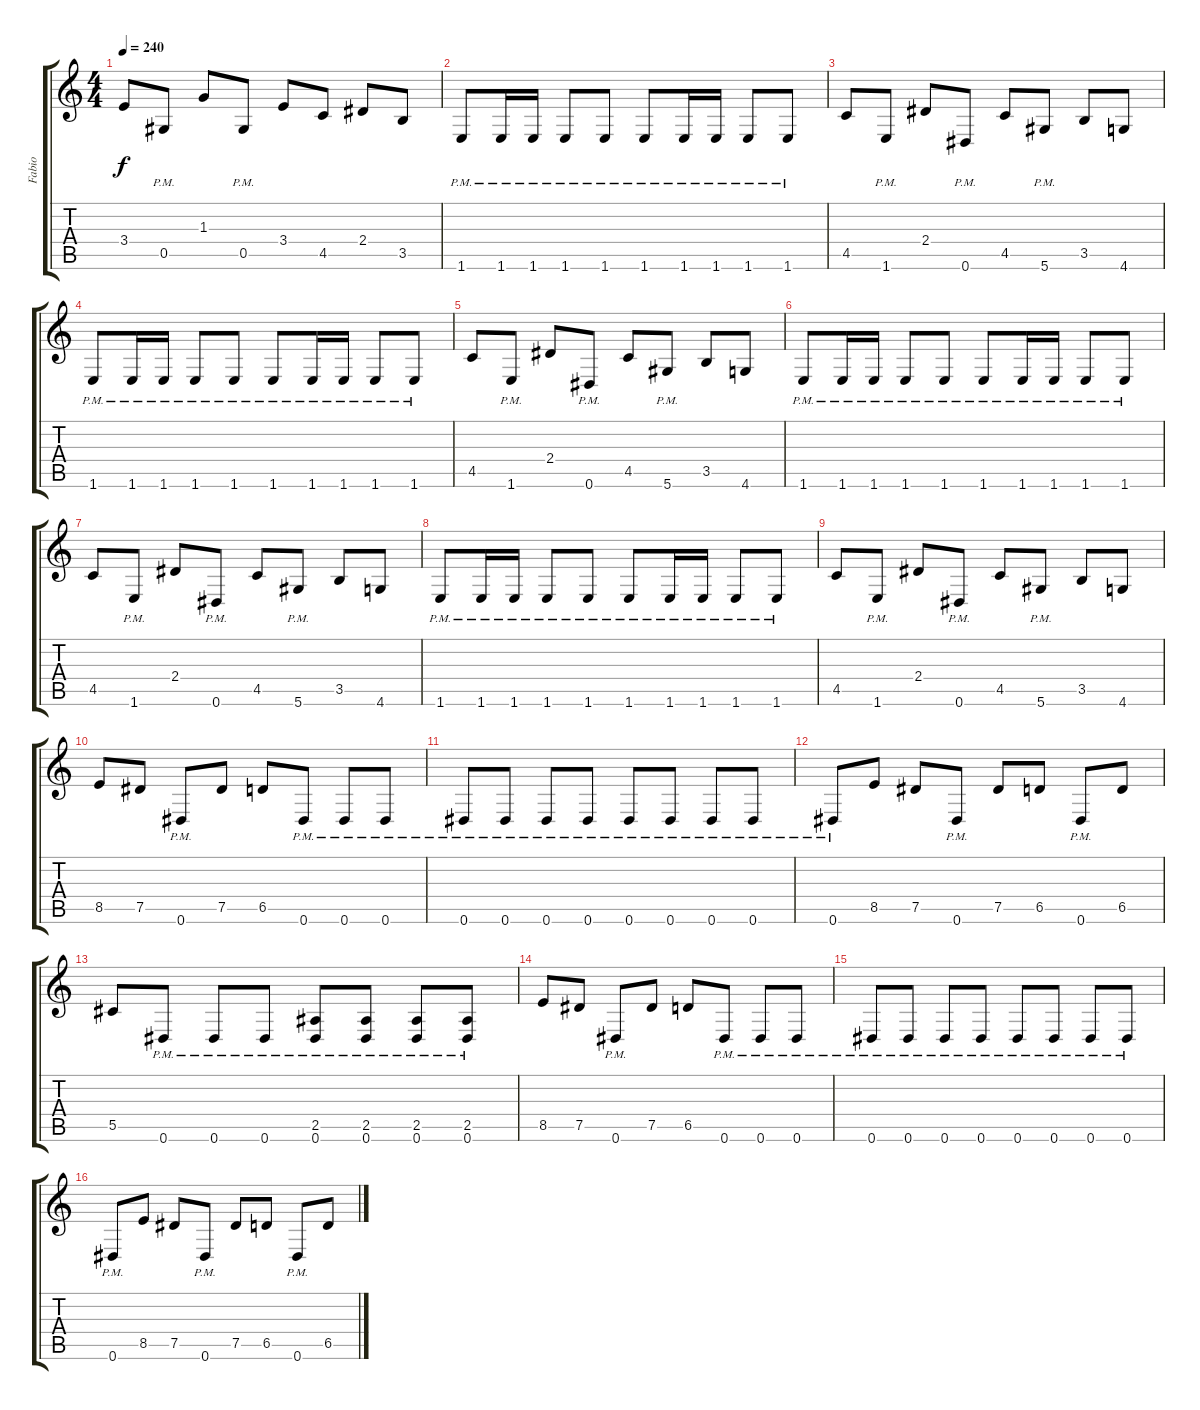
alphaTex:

\track ("Fabio" "Fabio") {instrument distortionguitar}
\staff {score tabs}
\tuning (Eb4 Bb3 Gb3 Db3 Ab2 Eb2) {hide}
\ts (4 4)
\tempo 240
\clef g2
\ks c
3.4.8{dy f} 0.5{pm}.8 1.3.8 0.5{pm}.8 3.4.8 4.5.8 2.4.8 3.5.8 |
1.6{pm}.8 1.6{pm}.16 1.6{pm}.16 1.6{pm}.8 1.6{pm}.8 1.6{pm}.8 1.6{pm}.16 1.6{pm}.16 1.6{pm}.8 1.6{pm}.8 |
4.5.8 1.6{pm}.8 2.4.8 0.6{pm}.8 4.5.8 5.6{pm}.8 3.5.8 4.6.8 |
1.6{pm}.8 1.6{pm}.16 1.6{pm}.16 1.6{pm}.8 1.6{pm}.8 1.6{pm}.8 1.6{pm}.16 1.6{pm}.16 1.6{pm}.8 1.6{pm}.8 |
4.5.8 1.6{pm}.8 2.4.8 0.6{pm}.8 4.5.8 5.6{pm}.8 3.5.8 4.6.8 |
1.6{pm}.8 1.6{pm}.16 1.6{pm}.16 1.6{pm}.8 1.6{pm}.8 1.6{pm}.8 1.6{pm}.16 1.6{pm}.16 1.6{pm}.8 1.6{pm}.8 |
4.5.8 1.6{pm}.8 2.4.8 0.6{pm}.8 4.5.8 5.6{pm}.8 3.5.8 4.6.8 |
1.6{pm}.8 1.6{pm}.16 1.6{pm}.16 1.6{pm}.8 1.6{pm}.8 1.6{pm}.8 1.6{pm}.16 1.6{pm}.16 1.6{pm}.8 1.6{pm}.8 |
4.5.8 1.6{pm}.8 2.4.8 0.6{pm}.8 4.5.8 5.6{pm}.8 3.5.8 4.6.8 |
8.5.8 7.5.8 0.6{pm}.8 7.5.8 6.5.8 0.6{pm}.8 0.6{pm}.8 0.6{pm}.8 |
0.6{pm}.8 0.6{pm}.8 0.6{pm}.8 0.6{pm}.8 0.6{pm}.8 0.6{pm}.8 0.6{pm}.8 0.6{pm}.8 |
0.6{pm}.8 8.5.8 7.5.8 0.6{pm}.8 7.5.8 6.5.8 0.6{pm}.8 6.5.8 |
5.5.8 0.6{pm}.8 0.6{pm}.8 0.6{pm}.8 (2.5{pm} 0.6{pm}).8 (2.5{pm} 0.6{pm}).8 (2.5{pm} 0.6{pm}).8 (2.5{pm} 0.6{pm}).8 |
8.5.8 7.5.8 0.6{pm}.8 7.5.8 6.5.8 0.6{pm}.8 0.6{pm}.8 0.6{pm}.8 |
0.6{pm}.8 0.6{pm}.8 0.6{pm}.8 0.6{pm}.8 0.6{pm}.8 0.6{pm}.8 0.6{pm}.8 0.6{pm}.8 |
0.6{pm}.8 8.5.8 7.5.8 0.6{pm}.8 7.5.8 6.5.8 0.6{pm}.8 6.5.8
